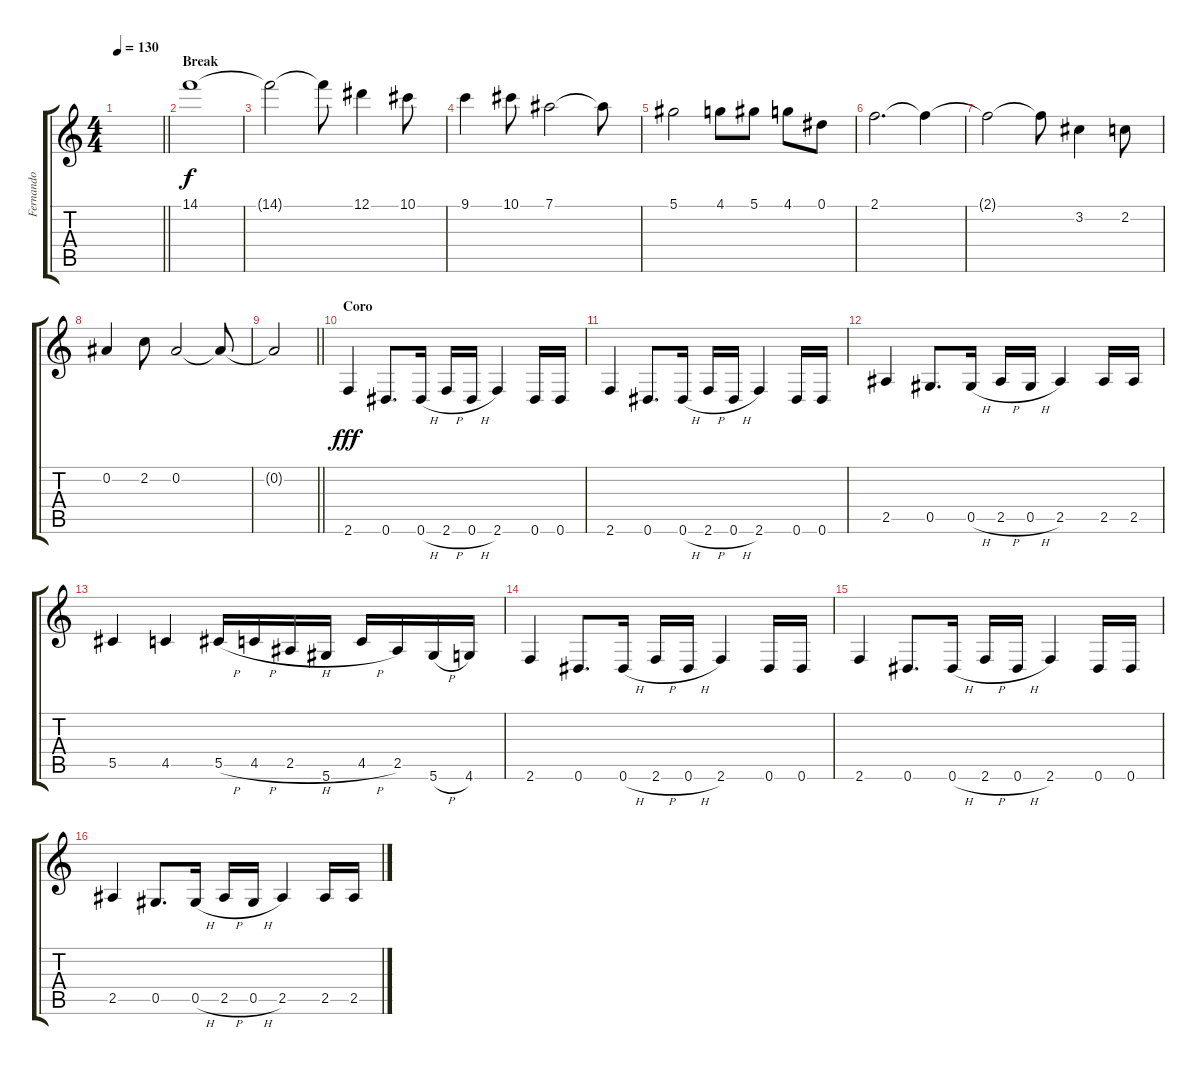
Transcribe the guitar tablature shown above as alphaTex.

\track ("Fernando" "Fernando") {instrument distortionguitar}
\staff {score tabs}
\tuning (Eb4 Bb3 Gb3 Db3 Ab2 Eb2) {hide}
\ts (4 4)
\tempo 130
\clef g2
\barLineRight lightlight
\ks c
|
\section ("" "Break")
14.1.1 |
14.1{t}.2 14.1{t}.8 12.1.4 10.1.8 |
9.1.4 10.1.8 7.1.2 7.1{t}.8 |
5.1.2 4.1.8 5.1.8 4.1.8 0.1.8 |
2.1.2{d} 2.1{t}.4 |
2.1{t}.2 2.1{t}.8 3.2.4 2.2.8 |
0.2.4 2.2.8 0.2.2 0.2{t}.8 |
\barLineRight lightlight
0.2{t}.2 |
\section ("" "Coro")
2.6.4{dy fff} 0.6.8{d} 0.6{h}.16 2.6{h}.16 0.6{h}.16 2.6.4 0.6.16 0.6.16 |
2.6.4 0.6.8{d} 0.6{h}.16 2.6{h}.16 0.6{h}.16 2.6.4 0.6.16 0.6.16 |
2.5.4 0.5.8{d} 0.5{h}.16 2.5{h}.16 0.5{h}.16 2.5.4 2.5.16 2.5.16 |
5.5.4 4.5.4 5.5{h}.16 4.5{h}.16 2.5{h}.16 5.6.16 4.5{h}.16 2.5.16 5.6{h}.16 4.6.16 |
2.6.4 0.6.8{d} 0.6{h}.16 2.6{h}.16 0.6{h}.16 2.6.4 0.6.16 0.6.16 |
2.6.4 0.6.8{d} 0.6{h}.16 2.6{h}.16 0.6{h}.16 2.6.4 0.6.16 0.6.16 |
2.5.4 0.5.8{d} 0.5{h}.16 2.5{h}.16 0.5{h}.16 2.5.4 2.5.16 2.5.16
